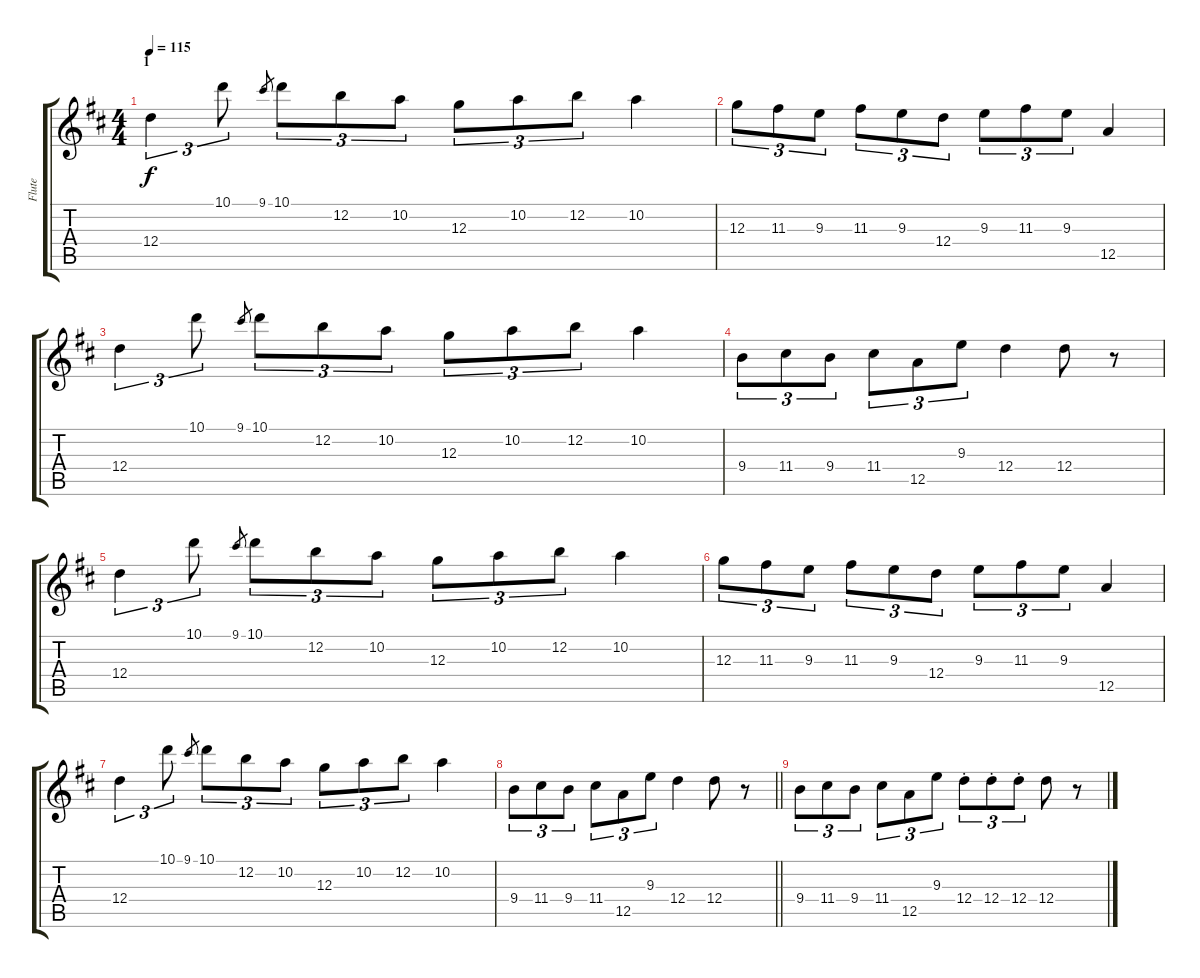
\track ("Flute" "Flute") {instrument piccolo}
\staff {score tabs}
\tuning (E5 B4 G4 D4 A3 E3) {hide}
\ts (4 4)
\section ("" "1")
\tempo 115
\clef g2
\ks d
12.4.4{tu (3 2) dy f} 10.1.8{tu (3 2)} 9.1.8{gr} 10.1.8{tu (3 2)} 12.2.8{tu (3 2)} 10.2.8{tu (3 2)} 12.3.8{tu (3 2)} 10.2.8{tu (3 2)} 12.2.8{tu (3 2)} 10.2.4 |
12.3.8{tu (3 2)} 11.3.8{tu (3 2)} 9.3.8{tu (3 2)} 11.3.8{tu (3 2)} 9.3.8{tu (3 2)} 12.4.8{tu (3 2)} 9.3.8{tu (3 2)} 11.3.8{tu (3 2)} 9.3.8{tu (3 2)} 12.5.4 |
12.4.4{tu (3 2)} 10.1.8{tu (3 2)} 9.1.8{gr} 10.1.8{tu (3 2)} 12.2.8{tu (3 2)} 10.2.8{tu (3 2)} 12.3.8{tu (3 2)} 10.2.8{tu (3 2)} 12.2.8{tu (3 2)} 10.2.4 |
9.4.8{tu (3 2)} 11.4.8{tu (3 2)} 9.4.8{tu (3 2)} 11.4.8{tu (3 2)} 12.5.8{tu (3 2)} 9.3.8{tu (3 2)} 12.4.4 12.4.8 r.8 |
12.4.4{tu (3 2)} 10.1.8{tu (3 2)} 9.1.8{gr} 10.1.8{tu (3 2)} 12.2.8{tu (3 2)} 10.2.8{tu (3 2)} 12.3.8{tu (3 2)} 10.2.8{tu (3 2)} 12.2.8{tu (3 2)} 10.2.4 |
12.3.8{tu (3 2)} 11.3.8{tu (3 2)} 9.3.8{tu (3 2)} 11.3.8{tu (3 2)} 9.3.8{tu (3 2)} 12.4.8{tu (3 2)} 9.3.8{tu (3 2)} 11.3.8{tu (3 2)} 9.3.8{tu (3 2)} 12.5.4 |
12.4.4{tu (3 2)} 10.1.8{tu (3 2)} 9.1.8{gr} 10.1.8{tu (3 2)} 12.2.8{tu (3 2)} 10.2.8{tu (3 2)} 12.3.8{tu (3 2)} 10.2.8{tu (3 2)} 12.2.8{tu (3 2)} 10.2.4 |
\barLineRight lightlight
9.4.8{tu (3 2)} 11.4.8{tu (3 2)} 9.4.8{tu (3 2)} 11.4.8{tu (3 2)} 12.5.8{tu (3 2)} 9.3.8{tu (3 2)} 12.4.4 12.4.8 r.8 |
9.4.8{tu (3 2)} 11.4.8{tu (3 2)} 9.4.8{tu (3 2)} 11.4.8{tu (3 2)} 12.5.8{tu (3 2)} 9.3.8{tu (3 2)} 12.4{st}.8{tu (3 2)} 12.4{st}.8{tu (3 2)} 12.4{st}.8{tu (3 2)} 12.4.8 r.8
